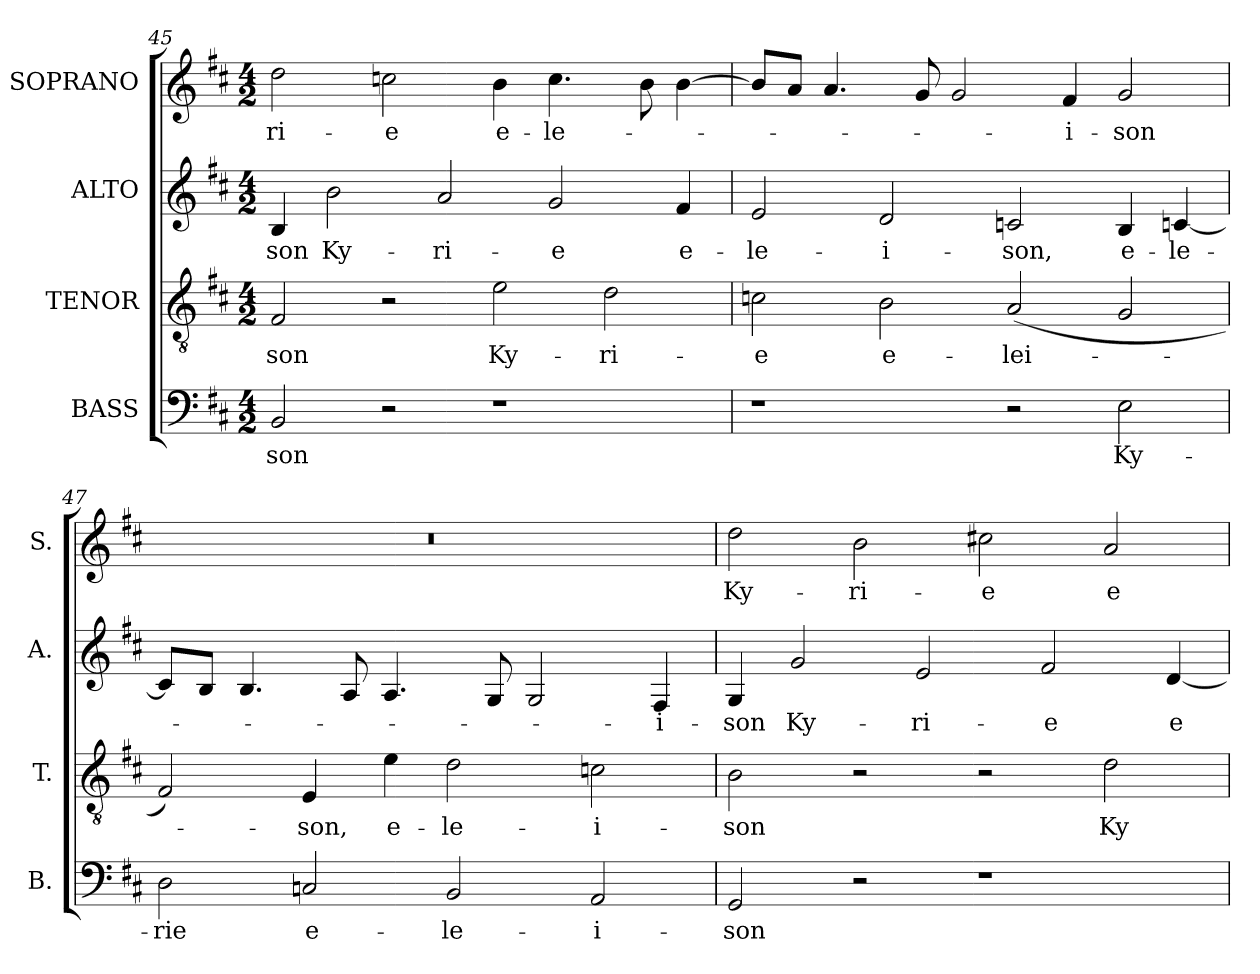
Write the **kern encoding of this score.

**kern	**text	**kern	**text	**kern	**text	**kern	**text
*part4	*part4	*part3	*part3	*part2	*part2	*part1	*part1
*staff4	*staff4	*staff3	*staff3	*staff2	*staff2	*staff1	*staff1
*I"BASS	*	*I"TENOR	*	*I"ALTO	*	*I"SOPRANO	*
*I'B.	*	*I'T.	*	*I'A.	*	*I'S.	*
*clefF4	*	*clefGv2	*	*clefG2	*	*clefG2	*
*	*	*ITrd7c12	*	*	*	*	*
*k[f#c#]	*	*k[f#c#]	*	*k[f#c#]	*	*k[f#c#]	*
*D:	*	*D:	*	*D:	*	*D:	*
*M4/2	*	*M4/2	*	*M4/2	*	*M4/2	*
=45	=45	=45	=45	=45	=45	=45	=45
!	!LO:LY:b:color=#000000	!	!	!	!	!	!
!	!	!	!LO:LY:b:color=#000000	!	!	!	!
!	!	!	!	!	!LO:LY:b:color=#000000	!	!
!	!	!	!	!	!	!	!LO:LY:b:color=#000000
2BBi/	-son	2FF#i/	-son	4Bi/	-son	2ddi\	-ri-
!	!	!	!	!	!LO:LY:b:color=#000000	!	!
.	.	.	.	2bi\	Ky-	.	.
!	!	!	!	!	!	!	!LO:LY:b:color=#000000
2r	.	2r	.	.	.	2ccni\	-e
!	!	!	!	!	!LO:LY:b:color=#000000	!	!
.	.	.	.	2ai/	-ri-	.	.
!	!	!	!LO:LY:b:color=#000000	!	!	!	!
!	!	!	!	!	!	!	!LO:LY:b:color=#000000
1r	.	2Ei\	Ky-	.	.	4bi\	e-
!	!	!	!	!	!LO:LY:b:color=#000000	!	!
!	!	!	!	!	!	!	!LO:LY:b:color=#000000
.	.	.	.	2gi/	-e	4.cci\	-le-
!	!	!	!LO:LY:b:color=#000000	!	!	!	!
.	.	2Di\	-ri-	.	.	.	.
.	.	.	.	.	.	8bi\	.
!	!	!	!	!	!LO:LY:b:color=#000000	!	!
.	.	.	.	4f#i/	e-	[4bi\	.
=46	=46	=46	=46	=46	=46	=46	=46
!	!	!	!LO:LY:b:color=#000000	!	!	!	!
!	!	!	!	!	!LO:LY:b:color=#000000	!	!
1r	.	2Cni\	-e	2ei/	-le-	8bi/L]	.
.	.	.	.	.	.	8ai/J	.
.	.	.	.	.	.	4.ai/	.
!	!	!	!LO:LY:b:color=#000000	!	!	!	!
!	!	!	!	!	!LO:LY:b:color=#000000	!	!
.	.	2BBi\	e-	2di/	-i-	.	.
.	.	.	.	.	.	8gi/	.
.	.	.	.	.	.	2gi/	.
!	!	!	!LO:LY:b:color=#000000	!	!	!	!
!	!	!	!	!	!LO:LY:b:color=#000000	!	!
2r	.	(2AAi/	-lei-	2cni/	-son,	.	.
!	!	!	!	!	!	!	!LO:LY:b:color=#000000
.	.	.	.	.	.	4f#i/	-i-
!	!LO:LY:b:color=#000000	!	!	!	!	!	!
!	!	!	!	!	!LO:LY:b:color=#000000	!	!
!	!	!	!	!	!	!	!LO:LY:b:color=#000000
2Ei\	Ky-	2GGi/	.	4Bi/	e-	2gi/	-son
!	!	!	!	!	!LO:LY:b:color=#000000	!	!
.	.	.	.	[4cni/	-le-	.	.
!!LO:LB:g=z
=47	=47	=47	=47	=47	=47	=47	=47
!	!LO:LY:b:color=#000000	!	!	!	!	!LO:N:vis=1	!
2Di\	-rie	2FF#i/)	.	8ci/L]	.	0r	.
.	.	.	.	8Bi/J	.	.	.
.	.	.	.	4.Bi/	.	.	.
!	!LO:LY:b:color=#000000	!	!	!	!	!	!
!	!	!	!LO:LY:b:color=#000000	!	!	!	!
2Cni/	e-	4EEi/	-son,	.	.	.	.
.	.	.	.	8Ai/	.	.	.
!	!	!	!LO:LY:b:color=#000000	!	!	!	!
.	.	4Ei\	e-	4.Ai/	.	.	.
!	!LO:LY:b:color=#000000	!	!	!	!	!	!
!	!	!	!LO:LY:b:color=#000000	!	!	!	!
2BBi/	-le-	2Di\	-le-	.	.	.	.
.	.	.	.	8Gi/	.	.	.
.	.	.	.	2Gi/	.	.	.
!	!LO:LY:b:color=#000000	!	!	!	!	!	!
!	!	!	!LO:LY:b:color=#000000	!	!	!	!
2AAi/	-i-	2Cni\	-i-	.	.	.	.
!	!	!	!	!	!LO:LY:b:color=#000000	!	!
.	.	.	.	4F#i/	-i-	.	.
=48	=48	=48	=48	=48	=48	=48	=48
!	!LO:LY:b:color=#000000	!	!	!	!	!	!
!	!	!	!LO:LY:b:color=#000000	!	!	!	!
!	!	!	!	!	!LO:LY:b:color=#000000	!	!
!	!	!	!	!	!	!	!LO:LY:b:color=#000000
2GGi/	-son	2BBi\	-son	4Gi/	-son	2ddi\	Ky-
!	!	!	!	!	!LO:LY:b:color=#000000	!	!
.	.	.	.	2gi/	Ky-	.	.
!	!	!	!	!	!	!	!LO:LY:b:color=#000000
2r	.	2r	.	.	.	2bi\	-ri-
!	!	!	!	!	!LO:LY:b:color=#000000	!	!
.	.	.	.	2ei/	-ri-	.	.
!	!	!	!	!	!	!	!LO:LY:b:color=#000000
1r	.	2r	.	.	.	2cc#Xi\	-e
!	!	!	!	!	!LO:LY:b:color=#000000	!	!
.	.	.	.	2f#i/	-e	.	.
!	!	!	!LO:LY:b:color=#000000	!	!	!	!
!	!	!	!	!	!	!	!LO:LY:b:color=#000000
.	.	2Di\	Ky-	.	.	2ai/	e-
!	!	!	!	!	!LO:LY:b:color=#000000	!	!
.	.	.	.	[4di/	e-	.	.
=	=	=	=	=	=	=	=
*-	*-	*-	*-	*-	*-	*-	*-
